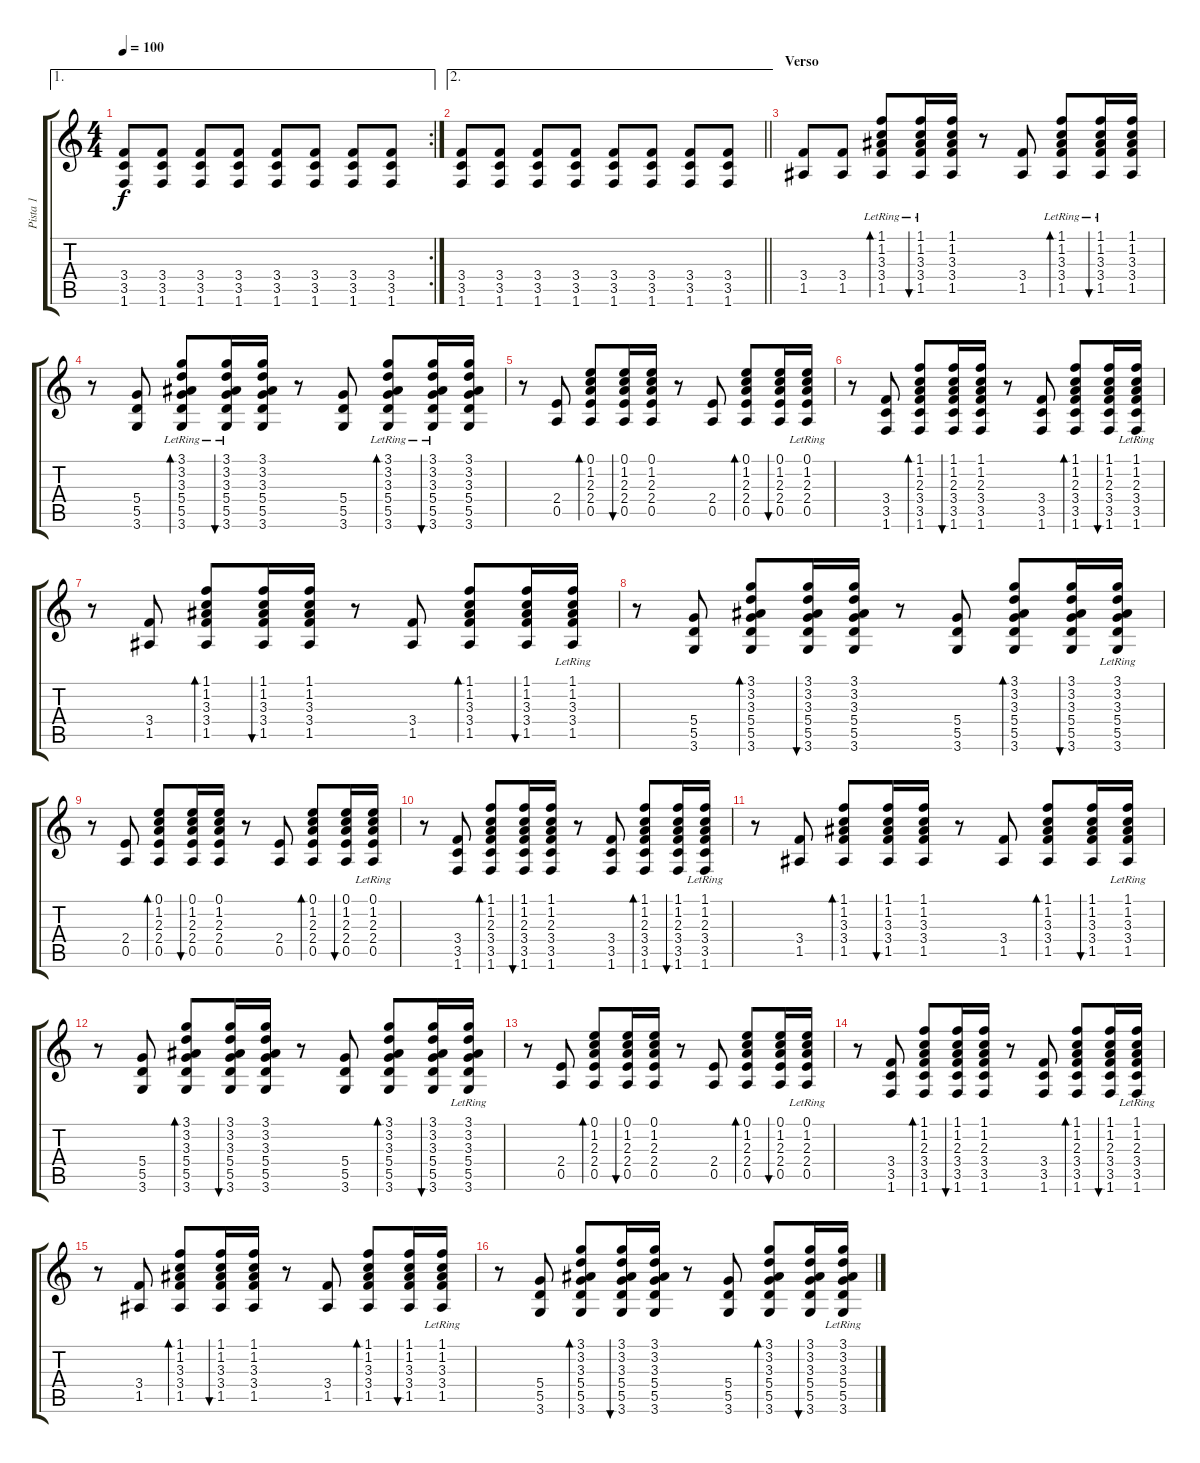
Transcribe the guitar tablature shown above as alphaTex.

\track ("Pista 1" "Pista 1") {instrument acousticguitarsteel}
\staff {score tabs}
\tuning (E4 B3 G3 D3 A2 E2) {hide}
\ae 1
\rc 2
\ts (4 4)
\tempo 100
\clef g2
\ks c
(3.4 3.5 1.6).8{dy f} (3.4 3.5 1.6).8 (3.4 3.5 1.6).8 (3.4 3.5 1.6).8 (3.4 3.5 1.6).8 (3.4 3.5 1.6).8 (3.4 3.5 1.6).8 (3.4 3.5 1.6).8 |
\ae 2
\barLineRight lightlight
(3.4 3.5 1.6).8 (3.4 3.5 1.6).8 (3.4 3.5 1.6).8 (3.4 3.5 1.6).8 (3.4 3.5 1.6).8 (3.4 3.5 1.6).8 (3.4 3.5 1.6).8 (3.4 3.5 1.6).8 |
\section ("" "Verso")
(3.4 1.5).8{instrument acousticguitarsteel} (3.4 1.5).8 (1.1{lr} 1.2{lr} 3.3{lr} 3.4{lr} 1.5{lr}).8{bd 30} (1.1{lr} 1.2{lr} 3.3{lr} 3.4{lr} 1.5{lr}).16{bu 30} (1.1 1.2 3.3 3.4 1.5).16 r.8 (3.4 1.5).8 (1.1{lr} 1.2{lr} 3.3{lr} 3.4{lr} 1.5{lr}).8{bd 30} (1.1{lr} 1.2{lr} 3.3{lr} 3.4{lr} 1.5{lr}).16{bu 30} (1.1 1.2 3.3 3.4 1.5).16 |
r.8 (5.4 5.5 3.6).8 (3.1{lr} 3.2{lr} 3.3{lr} 5.4{lr} 5.5{lr} 3.6{lr}).8{bd 30} (3.1{lr} 3.2{lr} 3.3{lr} 5.4{lr} 5.5{lr} 3.6{lr}).16{bu 30} (3.1 3.2 3.3 5.4 5.5 3.6).16 r.8 (5.4 5.5 3.6).8 (3.1{lr} 3.2{lr} 3.3{lr} 5.4{lr} 5.5{lr} 3.6{lr}).8{bd 30} (3.1{lr} 3.2{lr} 3.3{lr} 5.4{lr} 5.5{lr} 3.6{lr}).16{bu 30} (3.1 3.2 3.3 5.4 5.5 3.6).16 |
r.8 (2.4 0.5).8 (0.1 1.2 2.3 2.4 0.5).8{bd 30} (0.1 1.2 2.3 2.4 0.5).16{bu 30} (0.1 1.2 2.3 2.4 0.5).16 r.8 (2.4 0.5).8 (0.1 1.2 2.3 2.4 0.5).8{bd 30} (0.1 1.2 2.3 2.4 0.5).16{bu 30} (0.1{lr} 1.2{lr} 2.3{lr} 2.4{lr} 0.5{lr}).16 |
r.8{instrument acousticguitarsteel} (3.4 3.5 1.6).8 (1.1 1.2 2.3 3.4 3.5 1.6).8{bd 30} (1.1 1.2 2.3 3.4 3.5 1.6).16{bu 30} (1.1 1.2 2.3 3.4 3.5 1.6).16 r.8 (3.4 3.5 1.6).8 (1.1 1.2 2.3 3.4 3.5 1.6).8{bd 30} (1.1 1.2 2.3 3.4 3.5 1.6).16{bu 30} (1.1{lr} 1.2{lr} 2.3{lr} 3.4{lr} 3.5{lr} 1.6).16 |
r.8{instrument acousticguitarsteel} (3.4 1.5).8 (1.1 1.2 3.3 3.4 1.5).8{bd 30} (1.1 1.2 3.3 3.4 1.5).16{bu 30} (1.1 1.2 3.3 3.4 1.5).16 r.8 (3.4 1.5).8 (1.1 1.2 3.3 3.4 1.5).8{bd 30} (1.1 1.2 3.3 3.4 1.5).16{bu 30} (1.1{lr} 1.2{lr} 3.3{lr} 3.4{lr} 1.5{lr}).16 |
r.8 (5.4 5.5 3.6).8 (3.1 3.2 3.3 5.4 5.5 3.6).8{bd 30} (3.1 3.2 3.3 5.4 5.5 3.6).16{bu 30} (3.1 3.2 3.3 5.4 5.5 3.6).16 r.8 (5.4 5.5 3.6).8 (3.1 3.2 3.3 5.4 5.5 3.6).8{bd 30} (3.1 3.2 3.3 5.4 5.5 3.6).16{bu 30} (3.1{lr} 3.2{lr} 3.3{lr} 5.4{lr} 5.5{lr} 3.6).16 |
r.8 (2.4 0.5).8 (0.1 1.2 2.3 2.4 0.5).8{bd 30} (0.1 1.2 2.3 2.4 0.5).16{bu 30} (0.1 1.2 2.3 2.4 0.5).16 r.8 (2.4 0.5).8 (0.1 1.2 2.3 2.4 0.5).8{bd 30} (0.1 1.2 2.3 2.4 0.5).16{bu 30} (0.1{lr} 1.2{lr} 2.3{lr} 2.4{lr} 0.5{lr}).16 |
r.8{instrument acousticguitarsteel} (3.4 3.5 1.6).8 (1.1 1.2 2.3 3.4 3.5 1.6).8{bd 30} (1.1 1.2 2.3 3.4 3.5 1.6).16{bu 30} (1.1 1.2 2.3 3.4 3.5 1.6).16 r.8 (3.4 3.5 1.6).8 (1.1 1.2 2.3 3.4 3.5 1.6).8{bd 30} (1.1 1.2 2.3 3.4 3.5 1.6).16{bu 30} (1.1{lr} 1.2{lr} 2.3{lr} 3.4{lr} 3.5{lr} 1.6).16 |
r.8{instrument acousticguitarsteel} (3.4 1.5).8 (1.1 1.2 3.3 3.4 1.5).8{bd 30} (1.1 1.2 3.3 3.4 1.5).16{bu 30} (1.1 1.2 3.3 3.4 1.5).16 r.8 (3.4 1.5).8 (1.1 1.2 3.3 3.4 1.5).8{bd 30} (1.1 1.2 3.3 3.4 1.5).16{bu 30} (1.1{lr} 1.2{lr} 3.3{lr} 3.4{lr} 1.5{lr}).16 |
r.8 (5.4 5.5 3.6).8 (3.1 3.2 3.3 5.4 5.5 3.6).8{bd 30} (3.1 3.2 3.3 5.4 5.5 3.6).16{bu 30} (3.1 3.2 3.3 5.4 5.5 3.6).16 r.8 (5.4 5.5 3.6).8 (3.1 3.2 3.3 5.4 5.5 3.6).8{bd 30} (3.1 3.2 3.3 5.4 5.5 3.6).16{bu 30} (3.1{lr} 3.2{lr} 3.3{lr} 5.4{lr} 5.5{lr} 3.6).16 |
r.8 (2.4 0.5).8 (0.1 1.2 2.3 2.4 0.5).8{bd 30} (0.1 1.2 2.3 2.4 0.5).16{bu 30} (0.1 1.2 2.3 2.4 0.5).16 r.8 (2.4 0.5).8 (0.1 1.2 2.3 2.4 0.5).8{bd 30} (0.1 1.2 2.3 2.4 0.5).16{bu 30} (0.1{lr} 1.2{lr} 2.3{lr} 2.4{lr} 0.5{lr}).16 |
r.8{instrument acousticguitarsteel} (3.4 3.5 1.6).8 (1.1 1.2 2.3 3.4 3.5 1.6).8{bd 30} (1.1 1.2 2.3 3.4 3.5 1.6).16{bu 30} (1.1 1.2 2.3 3.4 3.5 1.6).16 r.8 (3.4 3.5 1.6).8 (1.1 1.2 2.3 3.4 3.5 1.6).8{bd 30} (1.1 1.2 2.3 3.4 3.5 1.6).16{bu 30} (1.1{lr} 1.2{lr} 2.3{lr} 3.4{lr} 3.5{lr} 1.6).16 |
r.8{instrument acousticguitarsteel} (3.4 1.5).8 (1.1 1.2 3.3 3.4 1.5).8{bd 30} (1.1 1.2 3.3 3.4 1.5).16{bu 30} (1.1 1.2 3.3 3.4 1.5).16 r.8 (3.4 1.5).8 (1.1 1.2 3.3 3.4 1.5).8{bd 30} (1.1 1.2 3.3 3.4 1.5).16{bu 30} (1.1{lr} 1.2{lr} 3.3{lr} 3.4{lr} 1.5{lr}).16 |
r.8 (5.4 5.5 3.6).8 (3.1 3.2 3.3 5.4 5.5 3.6).8{bd 30} (3.1 3.2 3.3 5.4 5.5 3.6).16{bu 30} (3.1 3.2 3.3 5.4 5.5 3.6).16 r.8 (5.4 5.5 3.6).8 (3.1 3.2 3.3 5.4 5.5 3.6).8{bd 30} (3.1 3.2 3.3 5.4 5.5 3.6).16{bu 30} (3.1{lr} 3.2{lr} 3.3{lr} 5.4{lr} 5.5{lr} 3.6).16
